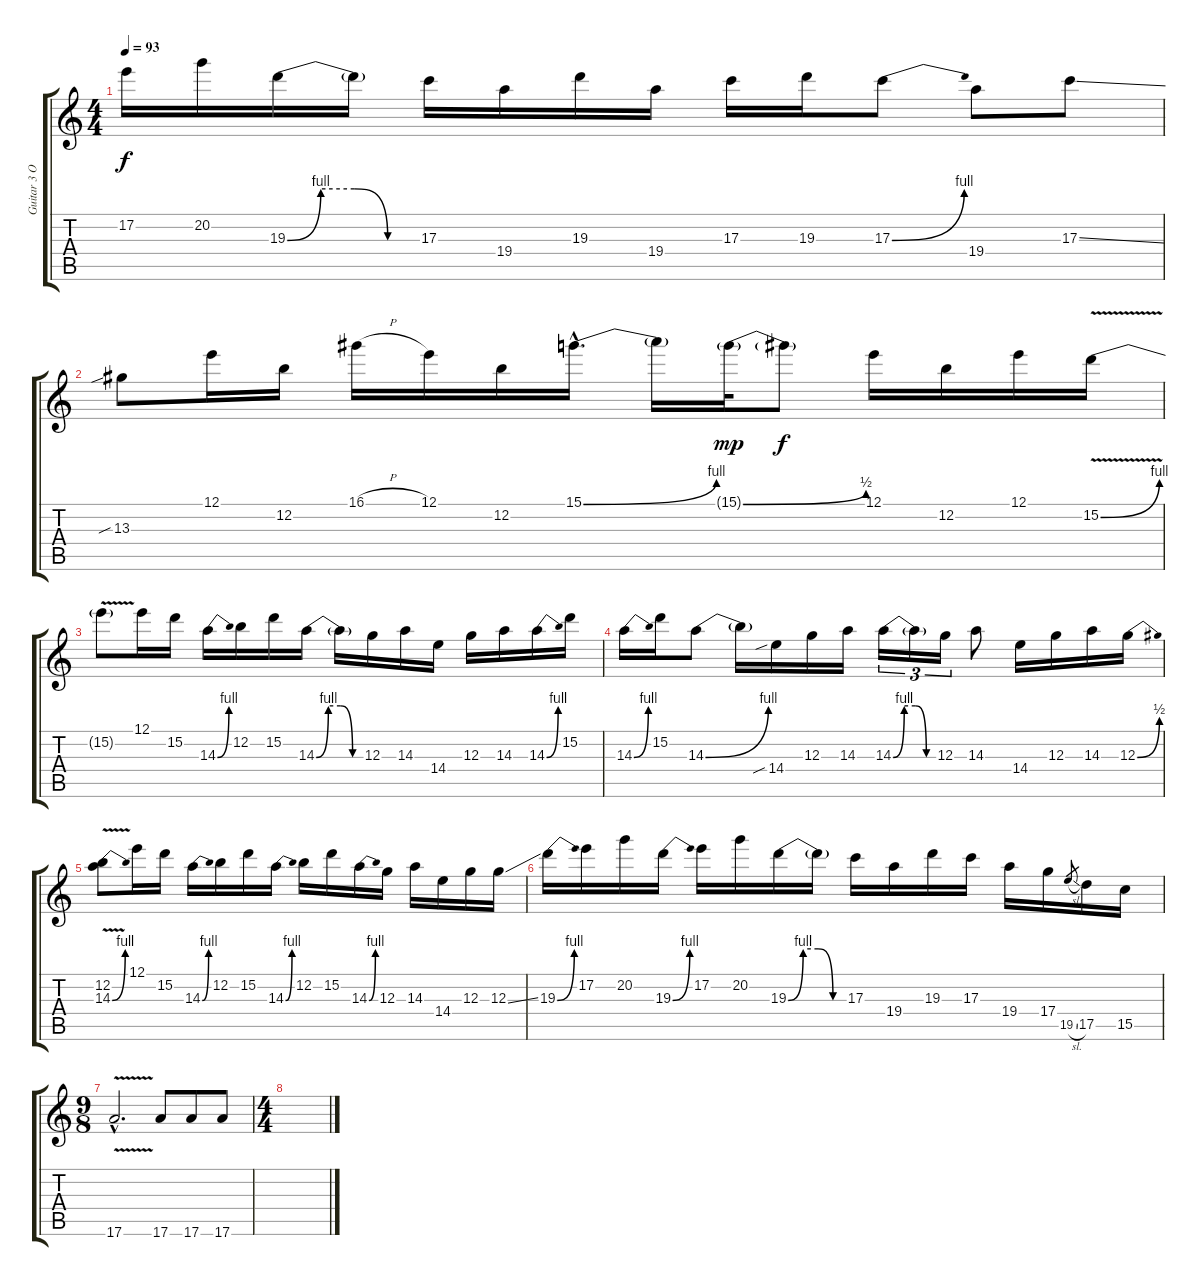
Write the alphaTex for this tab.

\track ("Guitar 3 Overdub" "Guitar 3 O") {instrument overdrivenguitar}
\staff {score tabs}
\tuning (E4 B3 G3 D3 A2 E2) {hide}
\ts (4 4)
\tempo 93
\clef g2
\ks c
17.2.16{dy f} 20.2.16 19.3{be (custom 0 0 15 4 30 4 45 0 60 0)}.16 19.3{t}.16 17.3.16 19.4.16 19.3.16 19.4.16 17.3.16 19.3.16 17.3{be (bend 0 0 60 4)}.8 19.4.8 17.3{ss}.8 |
13.3{sib}.8 12.1.16 12.2.16 16.1{h}.16 12.1.16 12.2.16 15.1{be (bend 0 0 60 4) hac}.16{d} 15.1{t}.16 15.1{be (bend 0 0 60 2) g}.32{dy mp} 15.1{t}.8{dy f} 12.1.16 12.2.16 12.1.16 15.2{be (bend 0 0 60 4) v}.16 |
15.2{t}.8 12.1.16 15.2.16 14.3{be (bend 0 0 60 4)}.16 12.2.16 15.2.16 14.3{be (custom 0 0 15 4 30 4 45 0 60 0)}.16 14.3{t}.16 12.3.16 14.3.16 14.4.16 12.3.16 14.3.16 14.3{be (bend 0 0 60 4)}.16 15.2.16 |
14.3{be (bend 0 0 60 4)}.16 15.2.16 14.3{be (bend 0 0 60 4)}.8 14.3{t}.16 14.4{sib}.16 12.3.16 14.3.16 14.3{be (custom 0 0 15 4 30 4 45 0 60 0)}.16{tu (3 2)} 14.3{t}.16{tu (3 2)} 12.3.16{tu (3 2)} 14.3.8 14.4.16 12.3.16 14.3.16 12.3{be (bend 0 0 60 2)}.16 |
(12.2 14.3{be (bend 0 0 60 4) v}).8 12.1.16 15.2.16 14.3{be (bend 0 0 60 4)}.16 12.2.16 15.2.16 14.3{be (bend 0 0 60 4)}.16 12.2.16 15.2.16 14.3{be (bend 0 0 60 4)}.16 12.3.16 14.3.16 14.4.16 12.3.16 12.3{ss}.16 |
19.3{be (bend 0 0 60 4)}.16 17.2.16 20.2.16 19.3{be (bend 0 0 60 4)}.16 17.2.16 20.2.16 19.3{be (custom 0 0 15 4 30 4 45 0 60 0)}.16 19.3{t}.16 17.3.16 19.4.16 19.3.16 17.3.16 19.4.16 17.4.16 19.5{sl}.8{gr} 17.5.16 15.5.16 |
\ts (9 8)
17.6{v hac}.2{d} 17.6.8 17.6.8 17.6.8 |
\ts (4 4)
